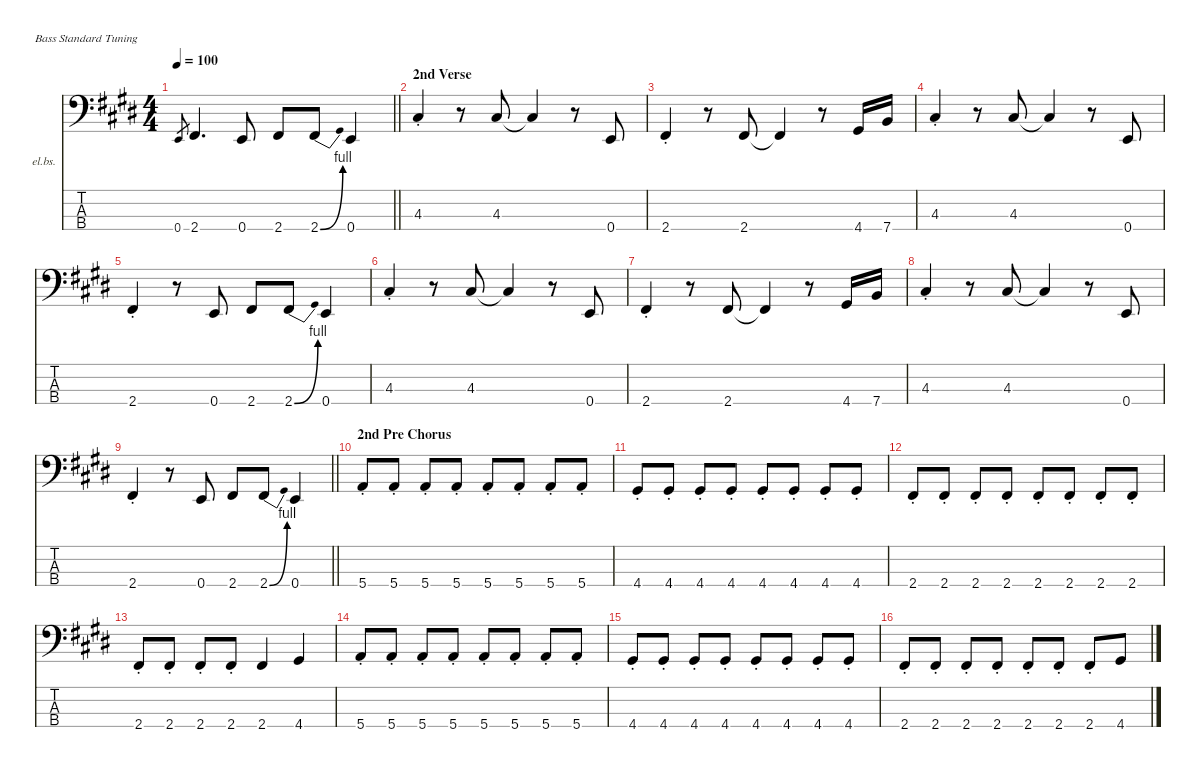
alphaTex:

\defaultSystemsLayout 4
\hideDynamics
\bracketExtendMode nobrackets
\firstSystemTrackNameOrientation horizontal
\otherSystemsTrackNameOrientation horizontal
\track ("Bass" "el.bs.") {instrument electricbassfinger}
\staff {score tabs}
\tuning (G2 D2 A1 E1)
\ts (4 4)
\tempo 100
\clef f4
\barLineRight lightlight
\ks c#minor
0.4{acc forcenatural}.8{gr dy mf} 2.4{acc #}.4{d dy f} 0.4{acc forcenatural}.8 2.4{acc #}.8 2.4{be (bend 0 0 30 4) acc #}.8 0.4{acc forcenatural}.4 |
\section ("" "2nd Verse")
4.3{st acc #}.4 r.8 4.3{acc #}.8 4.3{t acc #}.4 r.8 0.4{acc forcenatural}.8 |
2.4{st acc #}.4 r.8 2.4{acc #}.8 2.4{t acc #}.4 r.8 4.4{acc #}.16 7.4{acc forcenatural}.16 |
4.3{st acc #}.4 r.8 4.3{acc #}.8 4.3{t acc #}.4 r.8 0.4{acc forcenatural}.8 |
2.4{st acc #}.4 r.8 0.4{acc forcenatural}.8 2.4{acc #}.8 2.4{be (bend 0 0 30 4) acc #}.8 0.4{acc forcenatural}.4 |
4.3{st acc #}.4 r.8 4.3{acc #}.8 4.3{t acc #}.4 r.8 0.4{acc forcenatural}.8 |
2.4{st acc #}.4 r.8 2.4{acc #}.8 2.4{t acc #}.4 r.8 4.4{acc #}.16 7.4{acc forcenatural}.16 |
4.3{st acc #}.4 r.8 4.3{acc #}.8 4.3{t acc #}.4 r.8 0.4{acc forcenatural}.8 |
\barLineRight lightlight
2.4{st acc #}.4 r.8 0.4{acc forcenatural}.8 2.4{acc #}.8 2.4{be (bend 0 0 30 4) acc #}.8 0.4{acc forcenatural}.4 |
\section ("" "2nd Pre Chorus")
5.4{st acc forcenatural}.8 5.4{st acc forcenatural}.8 5.4{st acc forcenatural}.8 5.4{st acc forcenatural}.8 5.4{st acc forcenatural}.8 5.4{st acc forcenatural}.8 5.4{st acc forcenatural}.8 5.4{st acc forcenatural}.8 |
4.4{st acc #}.8 4.4{st acc #}.8 4.4{st acc #}.8 4.4{st acc #}.8 4.4{st acc #}.8 4.4{st acc #}.8 4.4{st acc #}.8 4.4{st acc #}.8 |
2.4{st acc #}.8 2.4{st acc #}.8 2.4{st acc #}.8 2.4{st acc #}.8 2.4{st acc #}.8 2.4{st acc #}.8 2.4{st acc #}.8 2.4{st acc #}.8 |
2.4{st acc #}.8 2.4{st acc #}.8 2.4{st acc #}.8 2.4{st acc #}.8 2.4{acc #}.4 4.4{acc #}.4 |
5.4{st acc forcenatural}.8 5.4{st acc forcenatural}.8 5.4{st acc forcenatural}.8 5.4{st acc forcenatural}.8 5.4{st acc forcenatural}.8 5.4{st acc forcenatural}.8 5.4{st acc forcenatural}.8 5.4{st acc forcenatural}.8 |
4.4{st acc #}.8 4.4{st acc #}.8 4.4{st acc #}.8 4.4{st acc #}.8 4.4{st acc #}.8 4.4{st acc #}.8 4.4{st acc #}.8 4.4{st acc #}.8 |
2.4{st acc #}.8 2.4{st acc #}.8 2.4{st acc #}.8 2.4{st acc #}.8 2.4{st acc #}.8 2.4{st acc #}.8 2.4{st acc #}.8 4.4{acc #}.8
